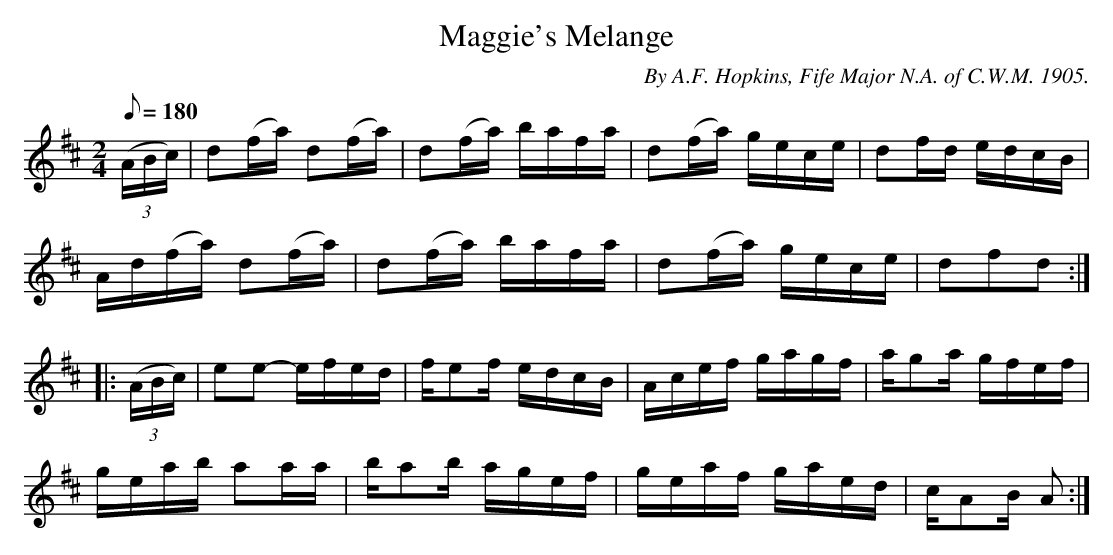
X:1
T:Maggie's Melange
C:By A.F. Hopkins, Fife Major N.A. of C.W.M. 1905.
M:2/4
L:1/16
Q:1/8=180
K:D t=8
((3ABc) | d2(fa) d2(fa) | d2(fa) bafa | d2(fa) gece | d2fd edcB |
Ad(fa) d2(fa) | d2(fa) bafa | d2(fa) gece | d2f2d2 :|
|: ((3ABc) | e2e2- efed | fe2f edcB | Acef gagf | ag2a gfef |
geab a2aa | ba2b agef | geaf gaed | cA2B A2 :|]
